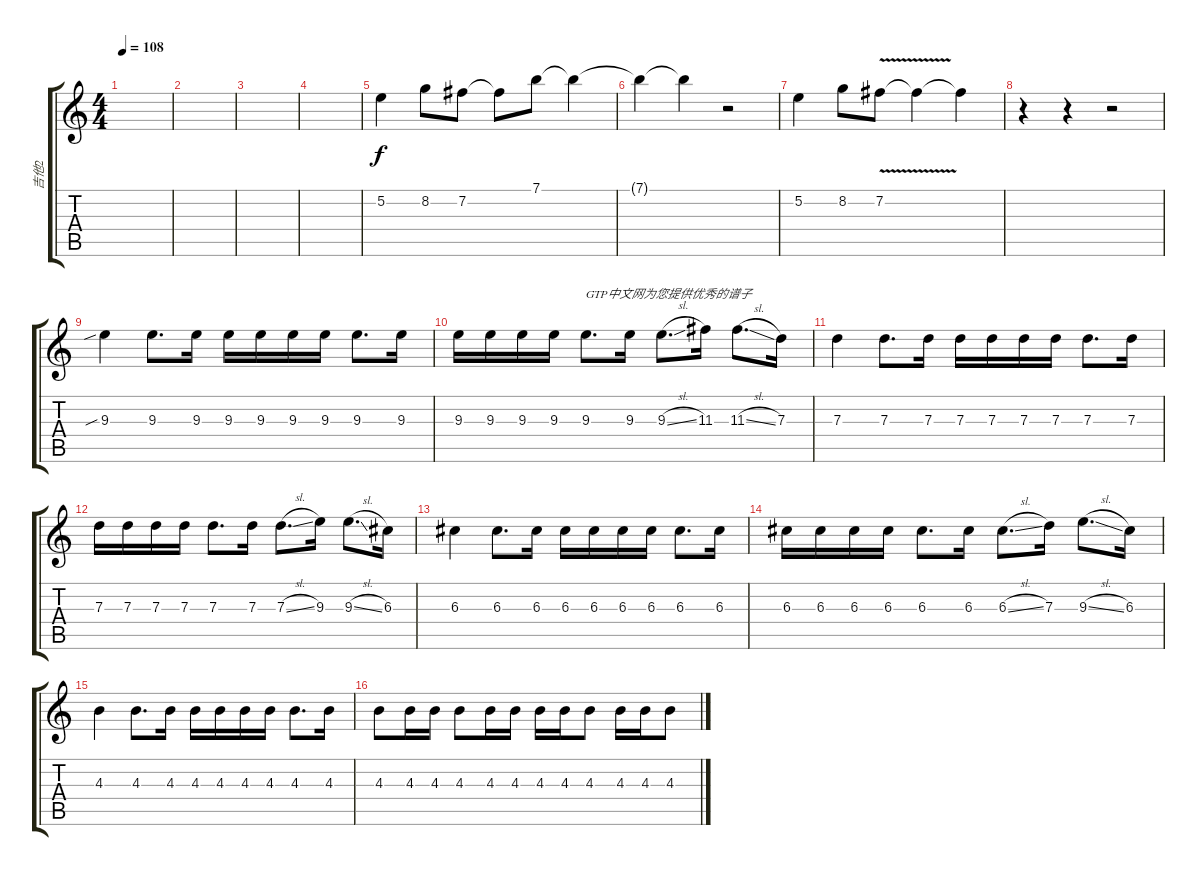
\track ("吉他2" "吉他2") {instrument distortionguitar}
\staff {score tabs}
\tuning (E4 B3 G3 D3 A2 E2) {hide}
\ts (4 4)
\tempo 108
\clef g2
\ks c
|
|
|
|
5.2.4{volume 12} 8.2.8 7.2.8 7.2{t}.8 7.1.8 7.1{t}.4 |
7.1{t}.4 7.1{t}.4 r.2 |
5.2.4 8.2.8 7.2{v}.8 7.2{t}.4 7.2{t}.4 |
r.4 r.4 r.2 |
9.3{sib}.4{volume 16} 9.3.8{d} 9.3.16 9.3.16 9.3.16 9.3.16 9.3.16 9.3.8{d} 9.3.16 |
9.3.16 9.3.16 9.3.16 9.3.16 9.3.8{d txt "GTP中文网为您提供优秀的谱子"} 9.3.16 9.3{sl}.8{d} 11.3.16 11.3{sl}.8{d} 7.3.16 |
7.3.4 7.3.8{d} 7.3.16 7.3.16 7.3.16 7.3.16 7.3.16 7.3.8{d} 7.3.16 |
7.3.16 7.3.16 7.3.16 7.3.16 7.3.8{d} 7.3.16 7.3{sl}.8{d} 9.3.16 9.3{sl}.8{d} 6.3.16 |
6.3.4 6.3.8{d} 6.3.16 6.3.16 6.3.16 6.3.16 6.3.16 6.3.8{d} 6.3.16 |
6.3.16 6.3.16 6.3.16 6.3.16 6.3.8{d} 6.3.16 6.3{sl}.8{d} 7.3.16 9.3{sl}.8{d} 6.3.16 |
4.3.4 4.3.8{d} 4.3.16 4.3.16 4.3.16 4.3.16 4.3.16 4.3.8{d} 4.3.16 |
4.3.8 4.3.16 4.3.16 4.3.8 4.3.16 4.3.16 4.3.16 4.3.16 4.3.8 4.3.16 4.3.16 4.3.8
